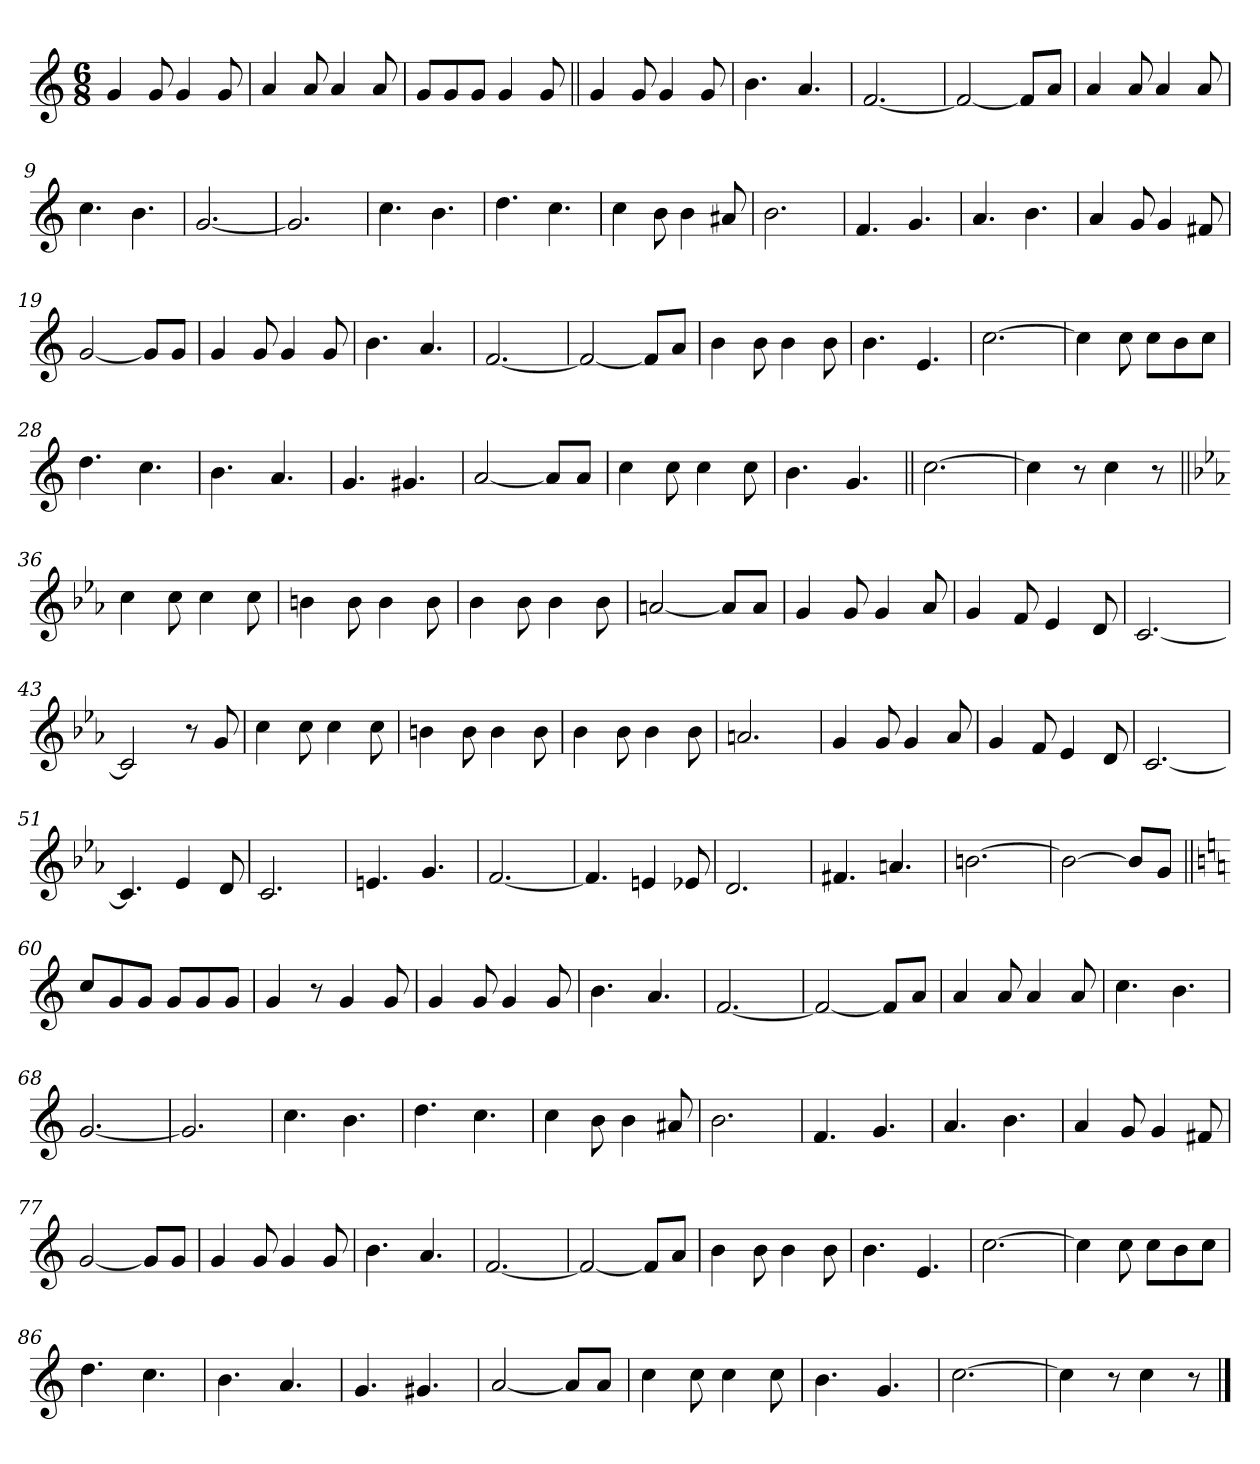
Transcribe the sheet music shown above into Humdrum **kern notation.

**kern
*part1
*staff1
*clefG2
*k[]
*C:
*M6/8
=1
4g/
8g/
4g/
8g/
=2
4a/
8a/
4a/
8a/
=3
8g/L
8g/
8g/J
4g/
8g/
=4||
4g/
8g/
4g/
8g/
=5
4.b\
4.a/
=6
[2.f/
=7
2f/_
8f/L]
8a/J
=8
4a/
8a/
4a/
8a/
!!LO:LB:g=z
=9
4.cc\
4.b\
=10
[2.g/
=11
2.g/]
=12
4.cc\
4.b\
=13
4.dd\
4.cc\
=14
4cc\
8b\
4b\
8a#X/
=15
2.b\
=16
4.f/
4.g/
!!LO:LB:g=z
=17
4.a/
4.b\
=18
4a/
8g/
4g/
8f#X/
=19
[2g/
8g/L]
8g/J
=20
4g/
8g/
4g/
8g/
=21
4.b\
4.a/
=22
[2.f/
=23
2f/_
8f/L]
8a/J
=24
4b\
8b\
4b\
8b\
!!LO:LB:g=z
=25
4.b\
4.e/
=26
[2.cc\
=27
4cc\]
8cc\
8cc\L
8b\
8cc\J
=28
4.dd\
4.cc\
=29
4.b\
4.a/
=30
4.g/
4.g#X/
=31
[2a/
8a/L]
8a/J
=32
4cc\
8cc\
4cc\
8cc\
!!LO:LB:g=z
=33
4.b\
4.g/
=34||
[2.cc\
=35
4cc\]
8r
4cc\
8r
=36||
*k[b-e-a-]
*c:
4cc\
8cc\
4cc\
8cc\
=37
4bn\
8b\
4b\
8b\
=38
4b-\
8b-\
4b-\
8b-\
=39
[2an/
8a/L]
8a/J
=40
4g/
8g/
4g/
8a-/
!!LO:LB:g=z
=41
4g/
8f/
4e-/
8d/
=42
[2.c/
=43
2c/]
8r
8g/
=44
4cc\
8cc\
4cc\
8cc\
=45
4bn\
8b\
4b\
8b\
=46
4b-\
8b-\
4b-\
8b-\
=47
2.an/
=48
4g/
8g/
4g/
8a-/
!!LO:LB:g=z
=49
4g/
8f/
4e-/
8d/
=50
[2.c/
=51
4.c/]
4e-/
8d/
=52
2.c/
=53
4.en/
4.g/
=54
[2.f/
=55
4.f/]
4en/
8e-X/
=56
2.d/
!!LO:LB:g=z
=57
4.f#X/
4.an/
=58
[2.bn\
=59
2b\_
8b/L]
8g/J
!!LO:PB:g=z
=60||
*k[]
*C:
8cc/L
8g/
8g/J
8g/L
8g/
8g/J
=61
4g/
8r
4g/
8g/
=62
4g/
8g/
4g/
8g/
=63
4.b\
4.a/
=64
[2.f/
=65
2f/_
8f/L]
8a/J
=66
4a/
8a/
4a/
8a/
=67
4.cc\
4.b\
!!LO:LB:g=z
=68
[2.g/
=69
2.g/]
=70
4.cc\
4.b\
=71
4.dd\
4.cc\
=72
4cc\
8b\
4b\
8a#X/
=73
2.b\
=74
4.f/
4.g/
=75
4.a/
4.b\
!!LO:LB:g=z
=76
4a/
8g/
4g/
8f#X/
=77
[2g/
8g/L]
8g/J
=78
4g/
8g/
4g/
8g/
=79
4.b\
4.a/
=80
[2.f/
=81
2f/_
8f/L]
8a/J
=82
4b\
8b\
4b\
8b\
=83
4.b\
4.e/
!!LO:LB:g=z
=84
[2.cc\
=85
4cc\]
8cc\
8cc\L
8b\
8cc\J
=86
4.dd\
4.cc\
=87
4.b\
4.a/
=88
4.g/
4.g#X/
=89
[2a/
8a/L]
8a/J
=90
4cc\
8cc\
4cc\
8cc\
=91
4.b\
4.g/
!!LO:LB:g=z
=92
[2.cc\
=93
4cc\]
8r
4cc\
8r
==
*-
